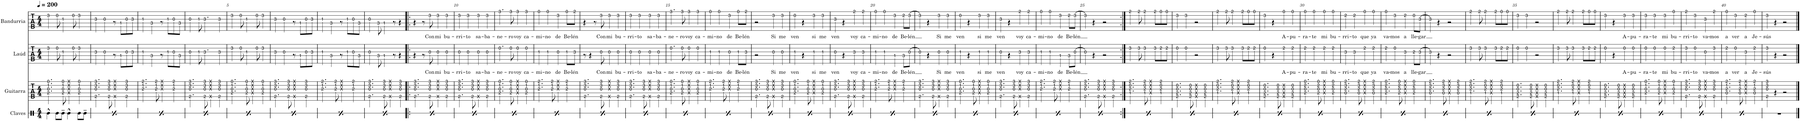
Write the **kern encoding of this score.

**kern	**kern	**kern	**text	**kern	**text
*part4	*part3	*part2	*part2	*part1	*part1
*staff4	*staff3	*staff2	*staff2	*staff1	*staff1
*I"Claves	*I"Guitarra	*I"Laúd	*	*I"Bandurria	*
*I'Clv.	*	*	*	*	*
*stria1	*stria6	*stria6	*	*stria6	*
*clefX	*	*	*	*	*
*k[]	*k[f#c#g#d#a#e#b#]	*k[f#c#g#d#a#e#b#]	*	*k[f#c#g#d#a#e#b#]	*
*M4/4	*M4/4	*M4/4	*	*M4/4	*
*MM200	*MM200	*MM200	*	*MM200	*
=1	=1	=1	=1	=1	=1
4Re^^\	4.E\ 4.G\ 4.c\ 4.e\	4g\	.	4gg\	.
8Re\L	.	8e\	.	8ee\	.
8Re~\J	8E\ 8G\ 8c\ 8e\	4c\	.	4cc\	.
4Re^^\	4E\ 4G\ 4c\ 4e\	.	.	.	.
.	.	8e\	.	8ee\	.
8Re\L	4E\ 4G\ 4c\ 4e\	4g\	.	4gg\	.
8Re~\J	.	.	.	.	.
=2	=2	=2	=2	=2	=2
4Re^^\	4.BB\ 4.G\ 4.d\ 4.g\	4d\	.	4dd\	.
8Re\L	.	4B\	.	4b\	.
8Re~\J	8BB\ 8G\ 8d\ 8g\	.	.	.	.
4Re^^\	4BB\ 4G\ 4d\ 4g\	8r	.	8r	.
.	.	8G\L	.	8g\L	.
8Re\L	4BB\ 4G\ 4d\ 4g\	8B\	.	8b\	.
8Re~\J	.	8d\J	.	8dd\J	.
=3	=3	=3	=3	=3	=3
4Re^^\	4.A\ 4.c\ 4.f#\	4c\	.	4cc\	.
8Re\L	.	4A\	.	4a\	.
8Re~\J	8A\ 8c\ 8f#\	.	.	.	.
4Re^^\	4A\ 4c\ 4f#\	8r	.	8r	.
.	.	8c\L	.	8cc\L	.
8Re\L	4A\ 4c\ 4f#\	8B\	.	8b\	.
8Re~\J	.	8A\J	.	8a\J	.
=4	=4	=4	=4	=4	=4
4Re^^\	4.BB\ 4.G\ 4.d\ 4.g\	4B\	.	4b\	.
8Re\L	.	8c\	.	8cc\	.
8Re~\J	8BB\ 8G\ 8d\ 8g\	4.d\	.	4.dd\	.
4Re^^\	4BB\ 4G\ 4d\ 4g\	.	.	.	.
8Re\L	4BB\ 4G\ 4d\ 4g\	4d\	.	4dd\	.
8Re~\J	.	.	.	.	.
=5	=5	=5	=5	=5	=5
4Re^^\	4.E\ 4.G\ 4.c\ 4.e\	4g\	.	4gg\	.
8Re\L	.	8e\	.	8ee\	.
8Re~\J	8E\ 8G\ 8c\ 8e\	4c\	.	4cc\	.
4Re^^\	4E\ 4G\ 4c\ 4e\	.	.	.	.
.	.	8e\	.	8ee\	.
8Re\L	4E\ 4G\ 4c\ 4e\	4g\	.	4gg\	.
8Re~\J	.	.	.	.	.
=6	=6	=6	=6	=6	=6
4Re^^\	4.BB\ 4.G\ 4.d\ 4.g\	4d\	.	4dd\	.
8Re\L	.	4B\	.	4b\	.
8Re~\J	8BB\ 8G\ 8d\ 8g\	.	.	.	.
4Re^^\	4BB\ 4G\ 4d\ 4g\	8r	.	8r	.
.	.	8G\L	.	8g\L	.
8Re\L	4BB\ 4G\ 4d\ 4g\	8B\	.	8b\	.
8Re~\J	.	8d\J	.	8dd\J	.
=7	=7	=7	=7	=7	=7
4Re^^\	4.A\ 4.c\ 4.f#\	4c\	.	4cc\	.
8Re\L	.	4A\	.	4a\	.
8Re~\J	8A\ 8c\ 8f#\	.	.	.	.
4Re^^\	4A\ 4c\ 4f#\	8r	.	8r	.
.	.	8c\L	.	8cc\L	.
8Re\L	4A\ 4c\ 4f#\	8B\	.	8b\	.
8Re~\J	.	8A\J	.	8a\J	.
=8	=8	=8	=8	=8	=8
4Re^^\	4.BB\ 4.G\ 4.d\ 4.g\	4B\	.	4b\	.
8Re\L	.	8A\	.	8a\	.
8Re~\J	8BB\ 8G\ 8d\ 8g\	4G\	.	4g\	.
4Re^^\	4BB\ 4G\ 4d\ 4g\	.	.	.	.
.	.	8r	.	8r	.
8Re\L	4BB\ 4G\ 4d\ 4g\	4r	.	4r	.
8Re~\J	.	.	.	.	.
=9!|:	=9!|:	=9!|:	=9!|:	=9!|:	=9!|:
4Re^^\	4.BB\ 4.G\ 4.d\ 4.g\	4r	.	4r	.
8Re\L	.	8r	.	8r	.
!	!	!	!LO:LY:b	!	!LO:LY:b
8Re~\J	8BB\ 8G\ 8d\ 8g\	8B\	Con	8gg\	Con
!	!	!	!LO:LY:b	!	!LO:LY:b
4Re^^\	4BB\ 4G\ 4d\ 4g\	4B\	mi	4gg\	mi
!	!	!	!LO:LY:b	!	!LO:LY:b
8Re\L	4BB\ 4G\ 4d\ 4g\	4B\	bu-	4gg\	bu-
8Re~\J	.	.	.	.	.
=10	=10	=10	=10	=10	=10
!	!	!	!LO:LY:b	!	!LO:LY:b
4Re^^\	4.BB\ 4.G\ 4.d\ 4.g\	4B\	-rri-	4gg\	-rri-
!	!	!	!LO:LY:b	!	!LO:LY:b
8Re\L	.	4B\	-to	4gg\	-to
8Re~\J	8BB\ 8G\ 8d\ 8g\	.	.	.	.
!	!	!	!LO:LY:b	!	!LO:LY:b
4Re^^\	4BB\ 4G\ 4d\ 4g\	4B\	sa-	4gg\	sa-
!	!	!	!LO:LY:b	!	!LO:LY:b
8Re\L	4BB\ 4G\ 4d\ 4g\	4B\	-ba-	4gg\	-ba-
8Re~\J	.	.	.	.	.
=11	=11	=11	=11	=11	=11
!	!	!	!LO:LY:b	!	!LO:LY:b
4Re^^\	4.E\ 4.G\ 4.c\ 4.e\	4.e\	-ne-	4.ccc\	-ne-
8Re\L	.	.	.	.	.
!	!	!	!LO:LY:b	!	!LO:LY:b
8Re~\J	8E\ 8G\ 8c\ 8e\	8e\	-ro	8ccc\	-ro
!	!	!	!LO:LY:b	!	!LO:LY:b
4Re^^\	4E\ 4G\ 4c\ 4e\	4e\	voy	4ccc\	voy
!	!	!	!LO:LY:b	!	!LO:LY:b
8Re\L	4E\ 4G\ 4c\ 4e\	4e\	ca-	4ccc\	ca-
8Re~\J	.	.	.	.	.
=12	=12	=12	=12	=12	=12
!	!	!	!LO:LY:b	!	!LO:LY:b
4Re^^\	4.A\ 4.c\ 4.f#\	4c\	-mi-	4aa\	-mi-
!	!	!	!LO:LY:b	!	!LO:LY:b
8Re\L	.	4c\	-no	4aa\	-no
8Re~\J	8A\ 8c\ 8f#\	.	.	.	.
!	!	!	!LO:LY:b	!	!LO:LY:b
4Re^^\	4A\ 4c\ 4f#\	4B\	de	4gg\	de
!	!	!	!LO:LY:b	!	!LO:LY:b
8Re\L	4A\ 4c\ 4f#\	8c\L	Be-	8aa\L	Be-
!	!	!	!LO:LY:b	!	!LO:LY:b
8Re~\J	.	8d\J	-lén	8bb\J	-lén
=13	=13	=13	=13	=13	=13
4Re^^\	4.BB\ 4.G\ 4.d\ 4.g\	8r	.	4r	.
.	.	4r	.	.	.
8Re\L	.	.	.	8r	.
!	!	!	!LO:LY:b	!	!LO:LY:b
8Re~\J	8BB\ 8G\ 8d\ 8g\	8B\	Con	8gg\	Con
!	!	!	!LO:LY:b	!	!LO:LY:b
4Re^^\	4BB\ 4G\ 4d\ 4g\	4B\	mi	4gg\	mi
!	!	!	!LO:LY:b	!	!LO:LY:b
8Re\L	4BB\ 4G\ 4d\ 4g\	4B\	bu-	4gg\	bu-
8Re~\J	.	.	.	.	.
=14	=14	=14	=14	=14	=14
!	!	!	!LO:LY:b	!	!LO:LY:b
4Re^^\	4.BB\ 4.G\ 4.d\ 4.g\	4B\	-rri-	4gg\	-rri-
!	!	!	!LO:LY:b	!	!LO:LY:b
8Re\L	.	4B\	-to	4gg\	-to
8Re~\J	8BB\ 8G\ 8d\ 8g\	.	.	.	.
!	!	!	!LO:LY:b	!	!LO:LY:b
4Re^^\	4BB\ 4G\ 4d\ 4g\	4B\	sa-	4gg\	sa-
!	!	!	!LO:LY:b	!	!LO:LY:b
8Re\L	4BB\ 4G\ 4d\ 4g\	4B\	-ba-	4gg\	-ba-
8Re~\J	.	.	.	.	.
=15	=15	=15	=15	=15	=15
!	!	!	!LO:LY:b	!	!LO:LY:b
4Re^^\	4.E\ 4.G\ 4.c\ 4.e\	4.e\	-ne-	4.ccc\	-ne-
8Re\L	.	.	.	.	.
!	!	!	!LO:LY:b	!	!LO:LY:b
8Re~\J	8E\ 8G\ 8c\ 8e\	8e\	-ro	8ccc\	-ro
!	!	!	!LO:LY:b	!	!LO:LY:b
4Re^^\	4E\ 4G\ 4c\ 4e\	4e\	voy	4ccc\	voy
!	!	!	!LO:LY:b	!	!LO:LY:b
8Re\L	4E\ 4G\ 4c\ 4e\	4e\	ca-	4ccc\	ca-
8Re~\J	.	.	.	.	.
=16	=16	=16	=16	=16	=16
!	!	!	!LO:LY:b	!	!LO:LY:b
4Re^^\	4.A\ 4.c\ 4.f#\	4c\	-mi-	4aa\	-mi-
!	!	!	!LO:LY:b	!	!LO:LY:b
8Re\L	.	4c\	-no	4aa\	-no
8Re~\J	8A\ 8c\ 8f#\	.	.	.	.
!	!	!	!LO:LY:b	!	!LO:LY:b
4Re^^\	4A\ 4c\ 4f#\	4B\	de	4gg\	de
!	!	!	!LO:LY:b	!	!LO:LY:b
8Re\L	4A\ 4c\ 4f#\	8c\L	Be-	8aa\L	Be-
!	!	!	!LO:LY:b	!	!LO:LY:b
8Re~\J	.	8d\J	-lén	8bb\J	-lén
=17	=17	=17	=17	=17	=17
4Re^^\	4.BB\ 4.G\ 4.d\ 4.g\	2r	.	2r	.
8Re\L	.	.	.	.	.
8Re~\J	8BB\ 8G\ 8d\ 8g\	.	.	.	.
!	!	!	!LO:LY:b	!	!LO:LY:b
4Re^^\	4BB\ 4G\ 4d\ 4g\	4B\	Si	4gg\	Si
!	!	!	!LO:LY:b	!	!LO:LY:b
8Re\L	4BB\ 4G\ 4d\ 4g\	4B\	me	4gg\	me
8Re~\J	.	.	.	.	.
=18	=18	=18	=18	=18	=18
!	!	!	!LO:LY:b	!	!LO:LY:b
4Re^^\	4.E\ 4.G\ 4.c\ 4.e\	4c\	ven	4ee\	ven
8Re\L	.	4r	.	4r	.
8Re~\J	8E\ 8G\ 8c\ 8e\	.	.	.	.
!	!	!	!LO:LY:b	!	!LO:LY:b
4Re^^\	4E\ 4G\ 4c\ 4e\	4c\	si	4gg\	si
!	!	!	!LO:LY:b	!	!LO:LY:b
8Re\L	4E\ 4G\ 4c\ 4e\	4c\	me	4gg\	me
8Re~\J	.	.	.	.	.
=19	=19	=19	=19	=19	=19
!	!	!	!LO:LY:b	!	!LO:LY:b
4Re^^\	4.BB\ 4.G\ 4.d\ 4.g\	4B\	ven	4dd\	ven
8Re\L	.	4r	.	4r	.
8Re~\J	8BB\ 8G\ 8d\ 8g\	.	.	.	.
!	!	!	!LO:LY:b	!	!LO:LY:b
4Re^^\	4BB\ 4G\ 4d\ 4g\	4d\	voy	4bb\	voy
!	!	!	!LO:LY:b	!	!LO:LY:b
8Re\L	4BB\ 4G\ 4d\ 4g\	4d\	ca-	4bb\	ca-
8Re~\J	.	.	.	.	.
=20	=20	=20	=20	=20	=20
!	!	!	!LO:LY:b	!	!LO:LY:b
4Re^^\	4.A\ 4.c\ 4.f#\	4c\	-mi-	4aa\	-mi-
!	!	!	!LO:LY:b	!	!LO:LY:b
8Re\L	.	4c\	-no	4aa\	-no
8Re~\J	8A\ 8c\ 8f#\	.	.	.	.
!	!	!	!LO:LY:b	!	!LO:LY:b
4Re^^\	4A\ 4c\ 4f#\	4G\	de	4gg\	de
!	!	!	!LO:LY:b	!	!LO:LY:b
8Re\L	4A\ 4c\ 4f#\	8A\L	Be-	8ff#\L	Be-
!	!	!	!LO:LY:b	!	!LO:LY:b
8Re~\J	.	[8B\J	-lén	[8gg\J	-lén
=21	=21	=21	=21	=21	=21
4Re^^\	4.BB\ 4.G\ 4.d\ 4.g\	4B\]	.	4gg\]	.
8Re\L	.	4r	.	4r	.
8Re~\J	8BB\ 8G\ 8d\ 8g\	.	.	.	.
!	!	!	!LO:LY:b	!	!LO:LY:b
4Re^^\	4BB\ 4G\ 4d\ 4g\	4B\	Si	4gg\	Si
!	!	!	!LO:LY:b	!	!LO:LY:b
8Re\L	4BB\ 4G\ 4d\ 4g\	4B\	me	4gg\	me
8Re~\J	.	.	.	.	.
=22	=22	=22	=22	=22	=22
!	!	!	!LO:LY:b	!	!LO:LY:b
4Re^^\	4.E\ 4.G\ 4.c\ 4.e\	4c\	ven	4ee\	ven
8Re\L	.	4r	.	4r	.
8Re~\J	8E\ 8G\ 8c\ 8e\	.	.	.	.
!	!	!	!LO:LY:b	!	!LO:LY:b
4Re^^\	4E\ 4G\ 4c\ 4e\	4c\	si	4gg\	si
!	!	!	!LO:LY:b	!	!LO:LY:b
8Re\L	4E\ 4G\ 4c\ 4e\	4c\	me	4gg\	me
8Re~\J	.	.	.	.	.
=23	=23	=23	=23	=23	=23
!	!	!	!LO:LY:b	!	!LO:LY:b
4Re^^\	4.BB\ 4.G\ 4.d\ 4.g\	4B\	ven	4dd\	ven
8Re\L	.	4r	.	4r	.
8Re~\J	8BB\ 8G\ 8d\ 8g\	.	.	.	.
!	!	!	!LO:LY:b	!	!LO:LY:b
4Re^^\	4BB\ 4G\ 4d\ 4g\	4d\	voy	4bb\	voy
!	!	!	!LO:LY:b	!	!LO:LY:b
8Re\L	4BB\ 4G\ 4d\ 4g\	4d\	ca-	4bb\	ca-
8Re~\J	.	.	.	.	.
=24	=24	=24	=24	=24	=24
!	!	!	!LO:LY:b	!	!LO:LY:b
4Re^^\	4.A\ 4.c\ 4.f#\	4c\	-mi-	4aa\	-mi-
!	!	!	!LO:LY:b	!	!LO:LY:b
8Re\L	.	4c\	-no	4aa\	-no
8Re~\J	8A\ 8c\ 8f#\	.	.	.	.
!	!	!	!LO:LY:b	!	!LO:LY:b
4Re^^\	4A\ 4c\ 4f#\	4G\	de	4gg\	de
!	!	!	!LO:LY:b	!	!LO:LY:b
8Re\L	4A\ 4c\ 4f#\	8A\L	Be-	8ff#\L	Be-
!	!	!	!LO:LY:b	!	!LO:LY:b
8Re~\J	.	[8B\J	-lén	[8gg\J	-lén
=25	=25	=25	=25	=25	=25
4Re^^\	4.BB\ 4.G\ 4.d\ 4.g\	4B\]	.	4gg\]	.
8Re\L	.	4r	.	4r	.
8Re~\J	8BB\ 8G\ 8d\ 8g\	.	.	.	.
4Re^^\	4BB\ 4G\ 4d\ 4g\	2r	.	2r	.
8Re\L	4BB\ 4G\ 4d\ 4g\	.	.	.	.
8Re~\J	.	.	.	.	.
=26:|!	=26:|!	=26:|!	=26:|!	=26:|!	=26:|!
4Re^^\	4.D#X\ 4.A\ 4.B\ 4.f#\	4g\	.	4bb\	.
8Re\L	.	8g\	.	8bb\	.
8Re~\J	8D#\ 8A\ 8B\ 8f#\	4g\	.	4bb\	.
4Re^^\	4D#X\ 4A\ 4B\ 4f#\	.	.	.	.
.	.	8g\L	.	8bb\L	.
8Re\L	4D#X\ 4A\ 4B\ 4f#\	8f#\	.	8aa\	.
8Re~\J	.	8f#\J	.	8aa\J	.
=27	=27	=27	=27	=27	=27
4Re^^\	4.BB\ 4.E\ 4.G\ 4.B\	4e\	.	4gg\	.
8Re\L	.	4e\	.	4gg\	.
8Re~\J	8BB\ 8E\ 8G\ 8B\	.	.	.	.
4Re^^\	4BB\ 4E\ 4G\ 4B\	2r	.	2r	.
8Re\L	4BB\ 4E\ 4G\ 4B\	.	.	.	.
8Re~\J	.	.	.	.	.
=28	=28	=28	=28	=28	=28
4Re^^\	4.D#X\ 4.A\ 4.B\ 4.f#\	4g\	.	4bb\	.
8Re\L	.	8g\	.	8bb\	.
8Re~\J	8D#\ 8A\ 8B\ 8f#\	4g\	.	4bb\	.
4Re^^\	4D#X\ 4A\ 4B\ 4f#\	.	.	.	.
.	.	8g\L	.	8bb\L	.
8Re\L	4D#X\ 4A\ 4B\ 4f#\	8f#\	.	8aa\	.
8Re~\J	.	8f#\J	.	8aa\J	.
=29	=29	=29	=29	=29	=29
4Re^^\	4.BB\ 4.E\ 4.G\ 4.B\	4e\	.	4gg\	.
8Re\L	.	4r	.	4r	.
8Re~\J	8BB\ 8E\ 8G\ 8B\	.	.	.	.
!	!	!	!LO:LY:b	!	!LO:LY:b
4Re^^\	4BB\ 4E\ 4G\ 4B\	4f#\	A-	4aa\	A-
!	!	!	!LO:LY:b	!	!LO:LY:b
8Re\L	4BB\ 4E\ 4G\ 4B\	4f#\	-pu-	4aa\	-pu-
8Re~\J	.	.	.	.	.
=30	=30	=30	=30	=30	=30
!	!	!	!LO:LY:b	!	!LO:LY:b
4Re^^\	4.E\ 4.G\ 4.c#X\ 4.e\	4f#\	-ra-	4aa\	-ra-
!	!	!	!LO:LY:b	!	!LO:LY:b
8Re\L	.	4f#\	-te	4aa\	-te
8Re~\J	8E\ 8G\ 8c#\ 8e\	.	.	.	.
!	!	!	!LO:LY:b	!	!LO:LY:b
4Re^^\	4E\ 4G\ 4c#X\ 4e\	4f#\	mi	4aa\	mi
!	!	!	!LO:LY:b	!	!LO:LY:b
8Re\L	4E\ 4G\ 4c#X\ 4e\	4f#\	bu-	4aa\	bu-
8Re~\J	.	.	.	.	.
=31	=31	=31	=31	=31	=31
!	!	!	!LO:LY:b	!	!LO:LY:b
4Re^^\	4.D\ 4.A\ 4.d\ 4.f#\	4d\	-rri-	4ff#\	-rri-
!	!	!	!LO:LY:b	!	!LO:LY:b
8Re\L	.	4d\	-to	4ff#\	-to
8Re~\J	8D\ 8A\ 8d\ 8f#\	.	.	.	.
!	!	!	!LO:LY:b	!	!LO:LY:b
4Re^^\	4D\ 4A\ 4d\ 4f#\	4f#\	que	4aa\	que
!	!	!	!LO:LY:b	!	!LO:LY:b
8Re\L	4D\ 4A\ 4d\ 4f#\	4f#\	ya	4aa\	ya
8Re~\J	.	.	.	.	.
=32	=32	=32	=32	=32	=32
!	!	!	!LO:LY:b	!	!LO:LY:b
4Re^^\	4.E\ 4.G\ 4.c#X\ 4.e\	4f#\	va-	4aa\	va-
!	!	!	!LO:LY:b	!	!LO:LY:b
8Re\L	.	4e\	-mos	4gg\	-mos
8Re~\J	8E\ 8G\ 8c#\ 8e\	.	.	.	.
!	!	!	!LO:LY:b	!	!LO:LY:b
4Re^^\	4E\ 4G\ 4c#X\ 4e\	4d\	a	4ff#\	a
!	!	!	!LO:LY:b	!	!LO:LY:b
8Re\L	4E\ 4G\ 4c#X\ 4e\	8c#X\L	lle-	8ee\L	lle-
!	!	!	!LO:LY:b	!	!LO:LY:b
8Re~\J	.	[8d\J	-gar	[8dd\J	-gar
=33	=33	=33	=33	=33	=33
4Re^^\	4.D\ 4.A\ 4.d\ 4.f#\	4d\]	.	4dd\]	.
8Re\L	.	4r	.	4r	.
8Re~\J	8D\ 8A\ 8d\ 8f#\	.	.	.	.
4Re^^\	4D\ 4A\ 4d\ 4f#\	2r	.	2r	.
8Re\L	4D\ 4A\ 4d\ 4f#\	.	.	.	.
8Re~\J	.	.	.	.	.
=34	=34	=34	=34	=34	=34
4Re^^\	4.D#X\ 4.A\ 4.B\ 4.f#\	4g\	.	4bb\	.
8Re\L	.	8g\	.	8bb\	.
8Re~\J	8D#\ 8A\ 8B\ 8f#\	4g\	.	4bb\	.
4Re^^\	4D#X\ 4A\ 4B\ 4f#\	.	.	.	.
.	.	8g\L	.	8bb\L	.
8Re\L	4D#X\ 4A\ 4B\ 4f#\	8f#\	.	8aa\	.
8Re~\J	.	8f#\J	.	8aa\J	.
=35	=35	=35	=35	=35	=35
4Re^^\	4.BB\ 4.E\ 4.G\ 4.B\	4e\	.	4gg\	.
8Re\L	.	4e\	.	4gg\	.
8Re~\J	8BB\ 8E\ 8G\ 8B\	.	.	.	.
4Re^^\	4BB\ 4E\ 4G\ 4B\	2r	.	2r	.
8Re\L	4BB\ 4E\ 4G\ 4B\	.	.	.	.
8Re~\J	.	.	.	.	.
=36	=36	=36	=36	=36	=36
4Re^^\	4.D#X\ 4.A\ 4.B\ 4.f#\	4g\	.	4bb\	.
8Re\L	.	8g\	.	8bb\	.
8Re~\J	8D#\ 8A\ 8B\ 8f#\	4g\	.	4bb\	.
4Re^^\	4D#X\ 4A\ 4B\ 4f#\	.	.	.	.
.	.	8g\L	.	8bb\L	.
8Re\L	4D#X\ 4A\ 4B\ 4f#\	8f#\	.	8aa\	.
8Re~\J	.	8f#\J	.	8aa\J	.
=37	=37	=37	=37	=37	=37
4Re^^\	4.BB\ 4.E\ 4.G\ 4.B\	4e\	.	4gg\	.
8Re\L	.	4r	.	4r	.
8Re~\J	8BB\ 8E\ 8G\ 8B\	.	.	.	.
!	!	!	!LO:LY:b	!	!LO:LY:b
4Re^^\	4BB\ 4E\ 4G\ 4B\	4e\	A-	4gg\	A-
!	!	!	!LO:LY:b	!	!LO:LY:b
8Re\L	4BB\ 4E\ 4G\ 4B\	4e\	-pu-	4gg\	-pu-
8Re~\J	.	.	.	.	.
=38	=38	=38	=38	=38	=38
!	!	!	!LO:LY:b	!	!LO:LY:b
4Re^^\	4.E\ 4.G\ 4.c\ 4.e\	4e\	-ra-	4gg\	-ra-
!	!	!	!LO:LY:b	!	!LO:LY:b
8Re\L	.	4e\	-te	4gg\	-te
8Re~\J	8E\ 8G\ 8c\ 8e\	.	.	.	.
!	!	!	!LO:LY:b	!	!LO:LY:b
4Re^^\	4E\ 4G\ 4c\ 4e\	4e\	mi	4gg\	mi
!	!	!	!LO:LY:b	!	!LO:LY:b
8Re\L	4E\ 4G\ 4c\ 4e\	4f#\	bu-	4aa\	bu-
8Re~\J	.	.	.	.	.
=39	=39	=39	=39	=39	=39
!	!	!	!LO:LY:b	!	!LO:LY:b
4Re^^\	4.BB\ 4.G\ 4.d\ 4.g\	4g\	-rri-	4bb\	-rri-
!	!	!	!LO:LY:b	!	!LO:LY:b
8Re\L	.	4e\	-to	4gg\	-to
8Re~\J	8BB\ 8G\ 8d\ 8g\	.	.	.	.
!	!	!	!LO:LY:b	!	!LO:LY:b
4Re^^\	4BB\ 4G\ 4d\ 4g\	4B\	va-	4dd\	va-
!	!	!	!LO:LY:b	!	!LO:LY:b
8Re\L	4BB\ 4G\ 4d\ 4g\	4g\	-mos	4bb\	-mos
8Re~\J	.	.	.	.	.
=40	=40	=40	=40	=40	=40
!	!	!	!LO:LY:b	!	!LO:LY:b
4Re^^\	4.D\ 4.A\ 4.c\ 4.f#\	4f#\	a	4aa\	a
!	!	!	!LO:LY:b	!	!LO:LY:b
8Re\L	.	4e\	ver	4gg\	ver
8Re~\J	8D\ 8A\ 8c\ 8f#\	.	.	.	.
!	!	!	!LO:LY:b	!	!LO:LY:b
4Re^^\	4D\ 4A\ 4c\ 4f#\	4d\	a	4ff#\	a
!	!	!	!LO:LY:b	!	!LO:LY:b
8Re\L	4D\ 4A\ 4c\ 4f#\	4f#\	Je-	4aa\	Je-
8Re~\J	.	.	.	.	.
=41	=41	=41	=41	=41	=41
!	!	!	!LO:LY:b	!	!LO:LY:b
1r	4BB\ 4G\ 4d\ 4g\	4g\	-sús	4gg\	-sús
.	4r	4r	.	4r	.
.	2r	2r	.	2r	.
==	==	==	==	==	==
*-	*-	*-	*-	*-	*-
